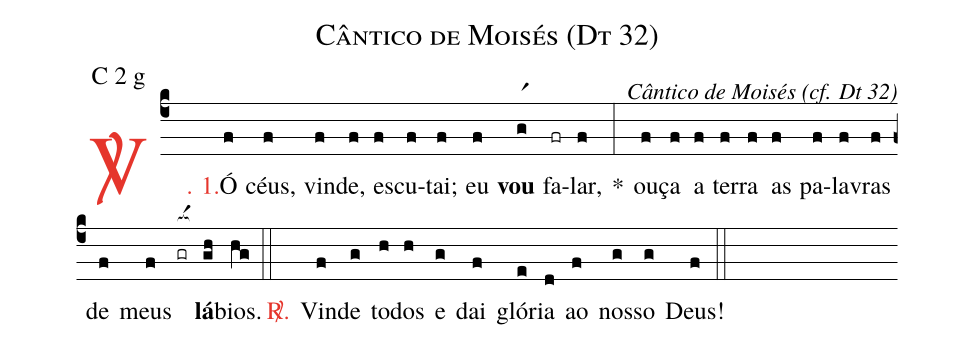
name: Cântico de Moisés (Dt 32);
mode: C 2 g;
commentary: Cântico de Moisés (cf. Dt 32);
%%
(c4)

<c><sp>V/</sp>. 1.</c>() Ó(f) céus,(f) vin(f)de,(f) es(f)cu(f)tai;(f) eu(f) <b>vou</b>(gr1) fa(fr)lar,(f) *(:) ou(f)ça(f) a(f) ter(f)ra(f) as(f) pa(f)la(f)vras(f) de(f) meus(f) <nlba>(gr[ocba:1{])<b>lá</b></nlba>(gh[ocba:0}])bios.(hg)

(::)

<nlba><c><sp>R/</sp>.</c>() Vin</nlba>(f)de(g) to(h)dos(h) e(g) dai(f) gló(e)ria(d) ao(f) nos(g)so(g) Deus!(f)

(::)
